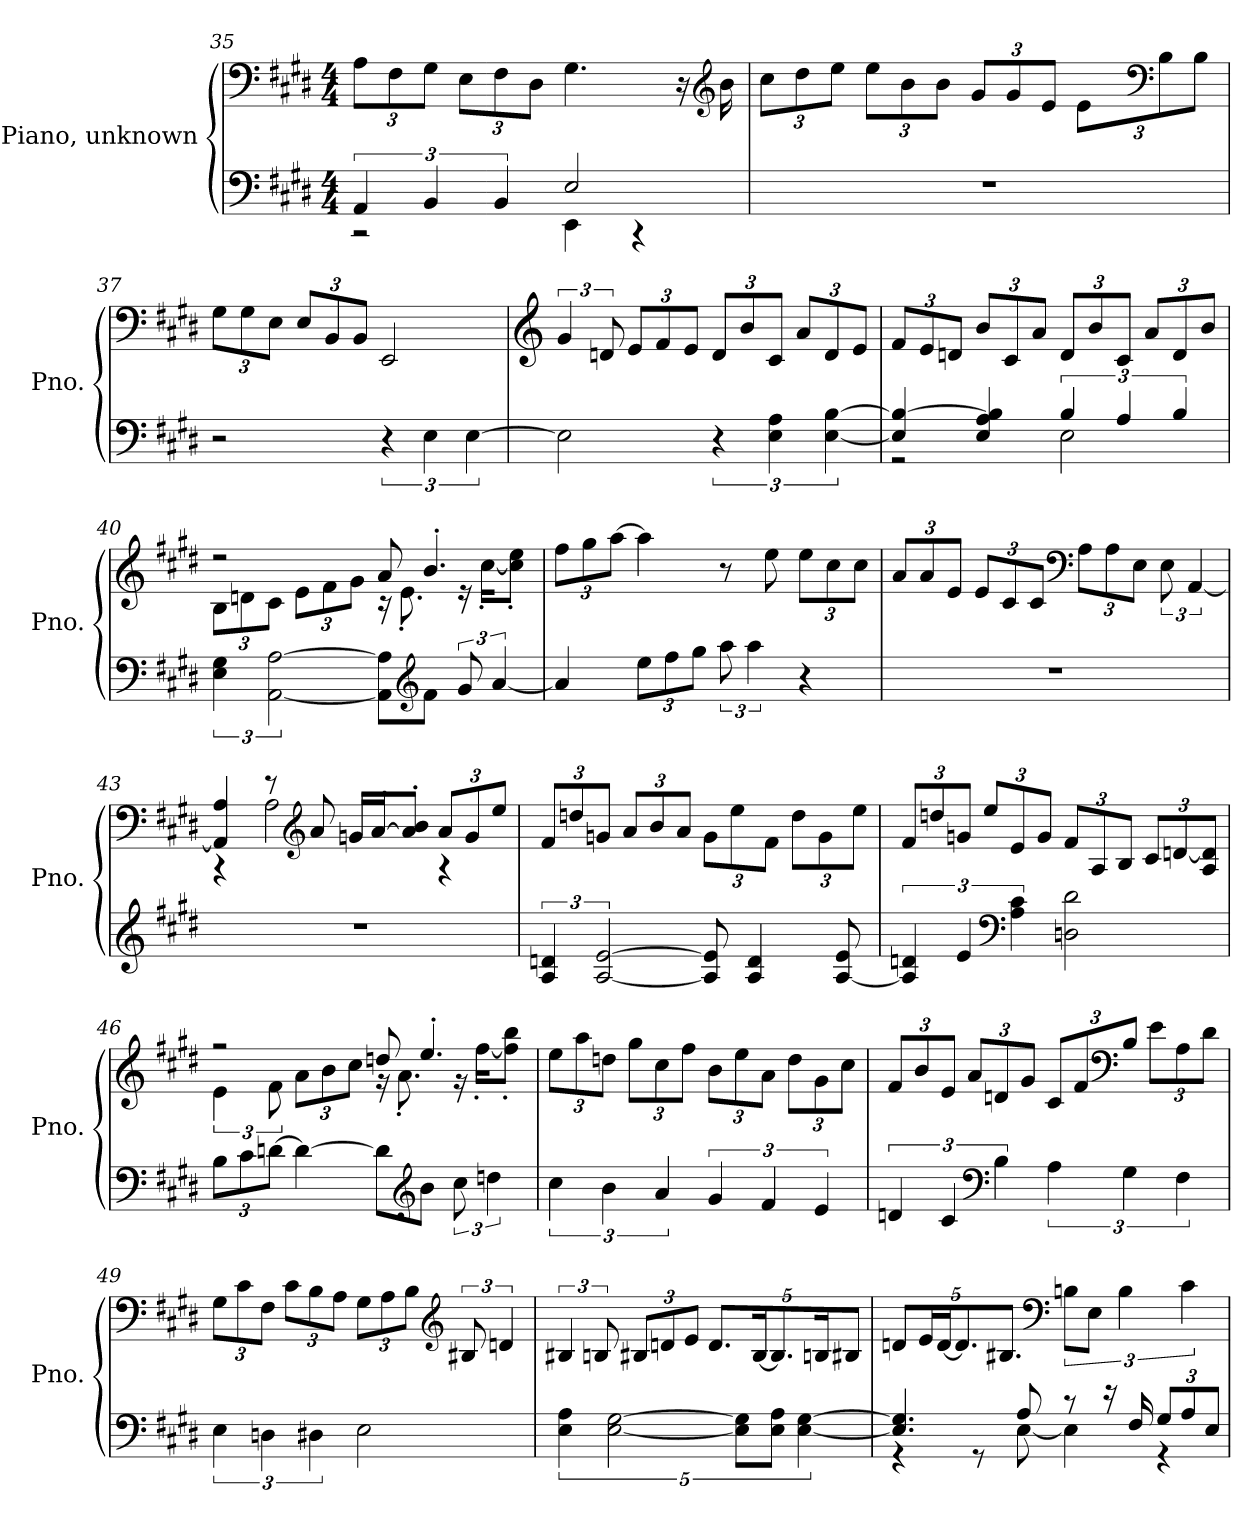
**kern	**kern
*part1	*part1
*staff2	*staff1
*I"Piano, unknown	*
*I'Pno.	*
*clefF4	*clefF4
*k[f#c#g#d#]	*k[f#c#g#d#]
*M4/4	*M4/4
=35	=35
*^	*
*	*	*Xbrackettup
6AA/	2r	12A\L
.	.	12F#\
6BB/	.	12G#\J
.	.	12E\L
6BB/	.	12F#\
.	.	12D#\J
2E/	4EE\	4.G#\
.	4r	.
.	.	16r
*	*	*clefG2
.	.	16b\
*v	*v	*
!!LO:LB:g=z
=36	=36
1r	12cc#\L
.	12dd#\
.	12ee\J
.	12ee\L
.	12b\
.	12b\J
.	12g#/L
.	12g#/
.	12e/J
.	12e\L
*	*clefF4
.	12B\
.	12B\J
=37	=37
2r	12G#\L
.	12G#\
.	12E\J
.	12E/L
.	12BB/
.	12BB/J
6r	2EE/
6E\	.
[6E\	.
=38	=38
*	*clefG2
*	*brackettup
2E\]	6g#/
.	12dn/
*	*Xbrackettup
.	12e/L
.	12f#/
.	12e/J
6r	12d/L
.	12b/
6E\ 6A\	12c#/J
.	12a/L
[6E\ [6B\	12d/
.	12e/J
!!LO:LB:g=z
=39	=39
*^	*
4E/] 4B/_	2r	12f#/L
.	.	12e/
.	.	12dn/J
4E/ 4A/ 4B/]	.	12b/L
.	.	12c#/
.	.	12a/J
6B/	2E\	12d/L
.	.	12b/
6A/	.	12c#/J
.	.	12a/L
6B/	.	12d/
.	.	12b/J
*v	*v	*
=40	=40
*	*^
6E\ 6G#\	2r	12B\L
.	.	12dn\
[3AA\ [3A\	.	12c#\J
.	.	12e\L
.	.	12f#\
.	.	12g#\J
8AA\] 8A\]L	8a/	16r
.	.	8.e'\
*clefG2	*	*
8f#\J	4.b'/	.
12g#/	.	16r
.	.	[16cc#'\KL
[6a/	.	.
.	.	8cc#\]' 8ee\'J
*	*v	*v
=41	=41
4a/]	12ff#\L
.	12gg#\
.	[12aa\J
*Xbrackettup	*
12ee\L	4aa\]
12ff#\	.
12gg#\J	.
*brackettup	*
12aa\	8r
6aa\	.
.	8ee\
4r	12ee\L
.	12cc#\
.	12cc#\J
!!LO:LB:g=z
=42	=42
1r	12a/L
.	12a/
.	12e/J
.	12e/L
.	12c#/
.	12c#/J
*	*clefF4
.	12A\L
.	12A\
.	12E\J
*	*brackettup
.	12E\
.	[6AA/
=43	=43
*	*^
1r	4AA/] 4A/	4r
.	8r	2A\
*	*clefG2	*
.	8a/	.
.	16gn/LL	.
.	[16a'/J	.
.	8a/]' 8b/'J	.
*	*Xbrackettup	*
.	12a/L	4r
.	12g/	.
.	12ee/J	.
*	*v	*v
=44	=44
6A/ 6dn/	12f#/L
.	12ddn/
[3A/ [3e/	12gn/J
.	12a/L
.	12b/
.	12a/J
8A/] 8e/]	12g\L
.	12ee\
4A/ 4d/	.
.	12f#\J
.	12dd\L
.	12g\
[8A/ 8e/	.
.	12ee\J
!!LO:LB:g=z
=45	=45
6A/] 6dn/	12f#/L
.	12ddn/
6e/	12gn/J
.	12ee/L
*clefF4	*
6A\ 6c#\	12e/
.	12g/J
2Dn\ 2d\	12f#/L
.	12A/
.	12B/J
.	12c#/L
.	[12dn/
.	12A/ 12d/]J
=46	=46
*	*^
*Xbrackettup	*	*brackettup
12B\L	2r	6e\
12c#\	.	.
[12dn\J	.	12f#\
*	*	*Xbrackettup
4d\_	.	12a\L
.	.	12b\
.	.	12cc#\J
8d\L]	8ddn/	16r
.	.	8.a'\
*clefG2	*	*
8b\J	4.ee'/	.
*brackettup	*	*
12cc#\	.	16r
.	.	[16ff#'\KL
6ddn\	.	.
.	.	8ff#\]' 8bb\'J
*	*v	*v
!!LO:PB:g=z
=47	=47
6cc#\	12ee\L
.	12aa\
6b\	12ddn\J
.	12gg#\L
6a/	12cc#\
.	12ff#\J
6g#/	12b\L
.	12ee\
6f#/	12a\J
.	12dd\L
6e/	12g#\
.	12cc#\J
=48	=48
6dn/	12f#/L
.	12b/
6c#/	12e/J
.	12a/L
*clefF4	*
6B\	12dn/
.	12g#/J
6A\	12c#/L
.	12f#/
*	*clefF4
6G#\	12B/J
.	12e\L
6F#\	12A\
.	12d\J
=49	=49
6E\	12G#\L
.	12c#\
6Dn\	12F#\J
.	12c#\L
6D#X\	12B\
.	12A\J
2E\	12G#\L
.	12A\
.	12B\J
*	*clefG2
*	*brackettup
.	12B#X/
.	6dn/
!!LO:LB:g=z
=50	=50
5E\ 5A\	6B#X/
.	12Bn/
[5%2E\ [5%2G#\	.
*	*Xbrackettup
.	12B#X/L
.	12dn/
.	12e/J
.	10.d/L
10E\] 10G#\]L	.
.	[20B#/K
10E\ 10A\J	10.B#/]
[5E\ [5G#\	.
.	20Bn/K
.	10B#X/J
=51	=51
*^	*
4.E/] 4.G#/]	4r	10dn/L
.	.	20e/L
.	.	[20d/J
.	.	10.d/]
.	8r	.
.	.	10.B#X/J
8A/	[8E\	.
*	*	*clefF4
*	*	*brackettup
8r	4E\]	12Bn\L
.	.	12E\J
16r	.	.
.	.	6B\
16F#/	.	.
*Xbrackettup	*	*
12G#/L	4r	.
12A/	.	6c#\
12E/J	.	.
*v	*v	*
=	=
*-	*-
